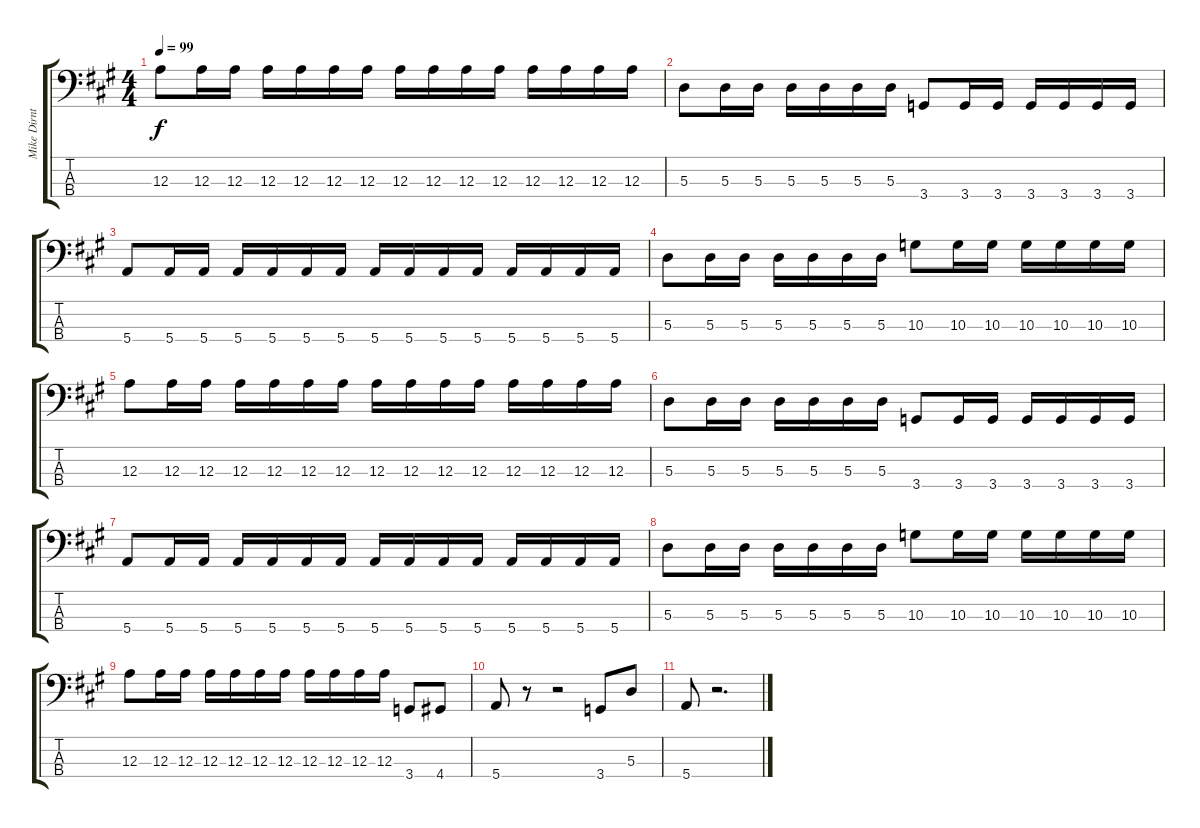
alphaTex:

\track ("Mike Dirnt Bass" "Mike Dirnt") {instrument electricbassfinger}
\staff {score tabs}
\tuning (G2 D2 A1 E1) {hide}
\ts (4 4)
\tempo 99
\clef f4
\ks a
12.3.8{dy f} 12.3.16 12.3.16 12.3.16 12.3.16 12.3.16 12.3.16 12.3.16 12.3.16 12.3.16 12.3.16 12.3.16 12.3.16 12.3.16 12.3.16 |
5.3.8 5.3.16 5.3.16 5.3.16 5.3.16 5.3.16 5.3.16 3.4.8 3.4.16 3.4.16 3.4.16 3.4.16 3.4.16 3.4.16 |
5.4.8 5.4.16 5.4.16 5.4.16 5.4.16 5.4.16 5.4.16 5.4.16 5.4.16 5.4.16 5.4.16 5.4.16 5.4.16 5.4.16 5.4.16 |
5.3.8 5.3.16 5.3.16 5.3.16 5.3.16 5.3.16 5.3.16 10.3.8 10.3.16 10.3.16 10.3.16 10.3.16 10.3.16 10.3.16 |
12.3.8 12.3.16 12.3.16 12.3.16 12.3.16 12.3.16 12.3.16 12.3.16 12.3.16 12.3.16 12.3.16 12.3.16 12.3.16 12.3.16 12.3.16 |
5.3.8 5.3.16 5.3.16 5.3.16 5.3.16 5.3.16 5.3.16 3.4.8 3.4.16 3.4.16 3.4.16 3.4.16 3.4.16 3.4.16 |
5.4.8 5.4.16 5.4.16 5.4.16 5.4.16 5.4.16 5.4.16 5.4.16 5.4.16 5.4.16 5.4.16 5.4.16 5.4.16 5.4.16 5.4.16 |
5.3.8 5.3.16 5.3.16 5.3.16 5.3.16 5.3.16 5.3.16 10.3.8 10.3.16 10.3.16 10.3.16 10.3.16 10.3.16 10.3.16 |
12.3.8 12.3.16 12.3.16 12.3.16 12.3.16 12.3.16 12.3.16 12.3.16 12.3.16 12.3.16 12.3.16 3.4.8 4.4.8 |
5.4.8 r.8 r.2 3.4.8 5.3.8 |
5.4.8 r.2{d}
